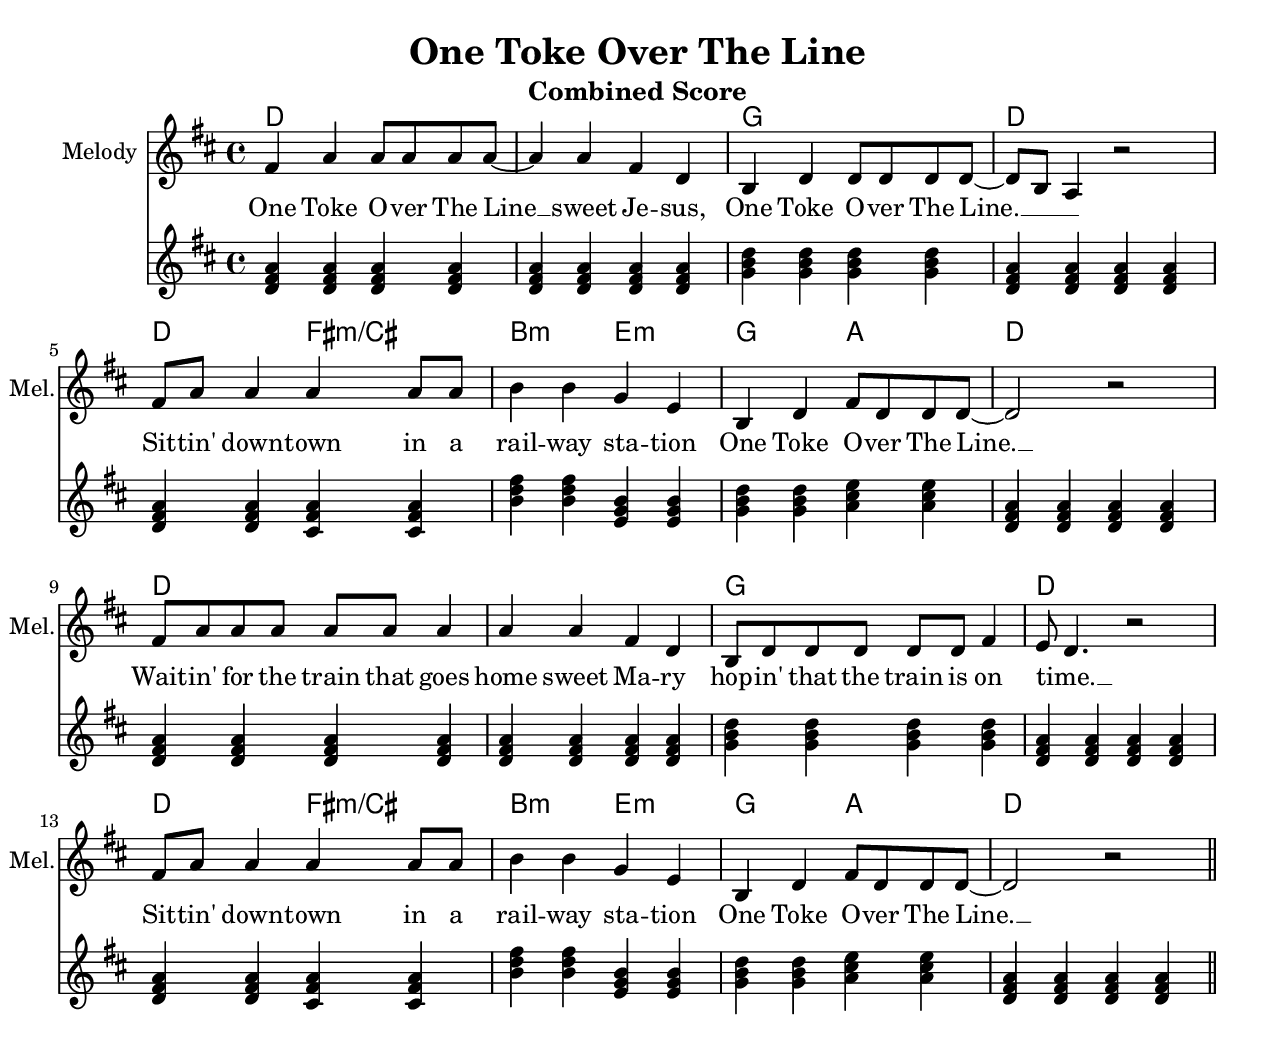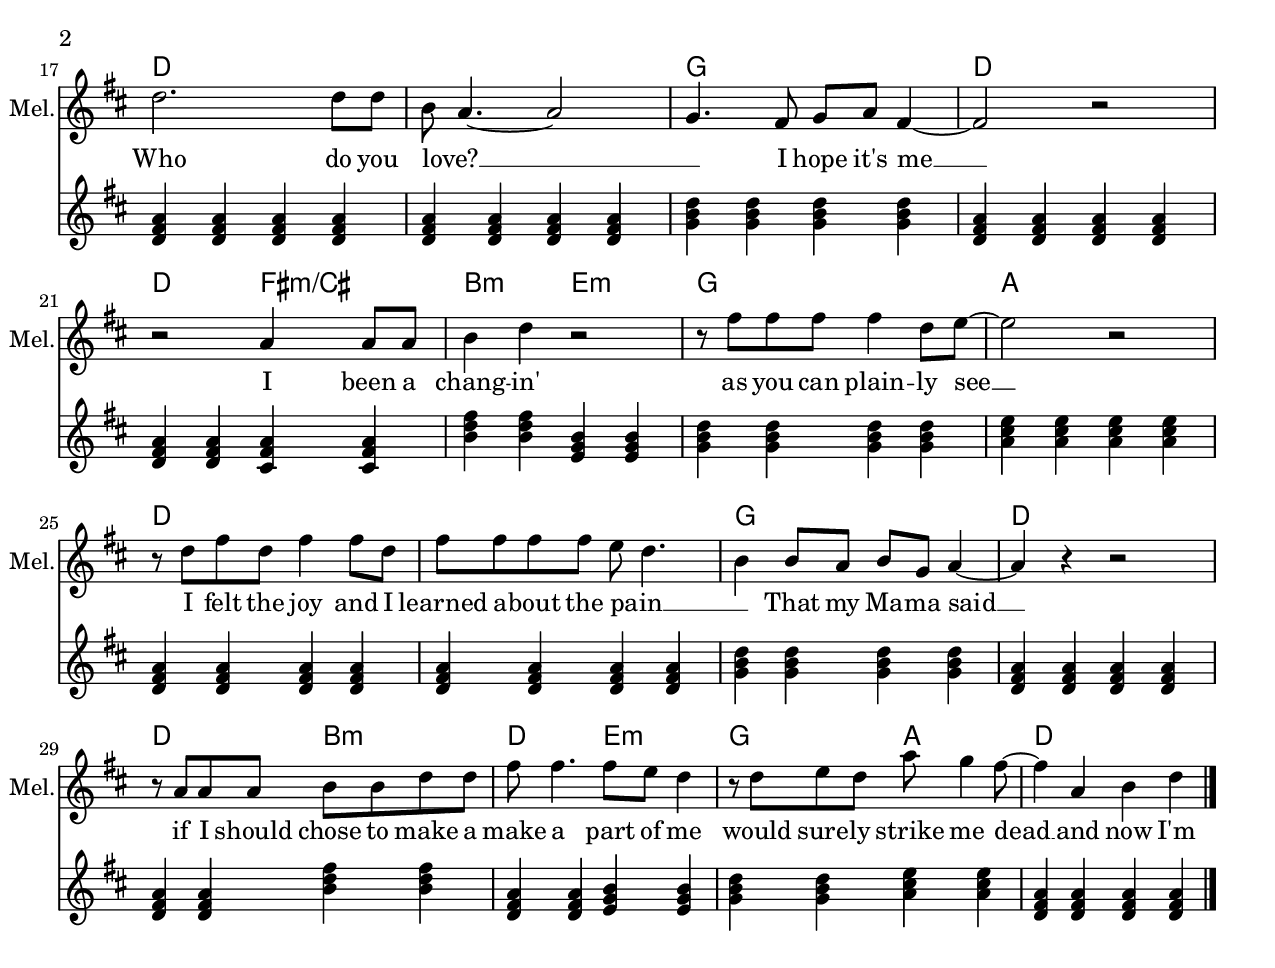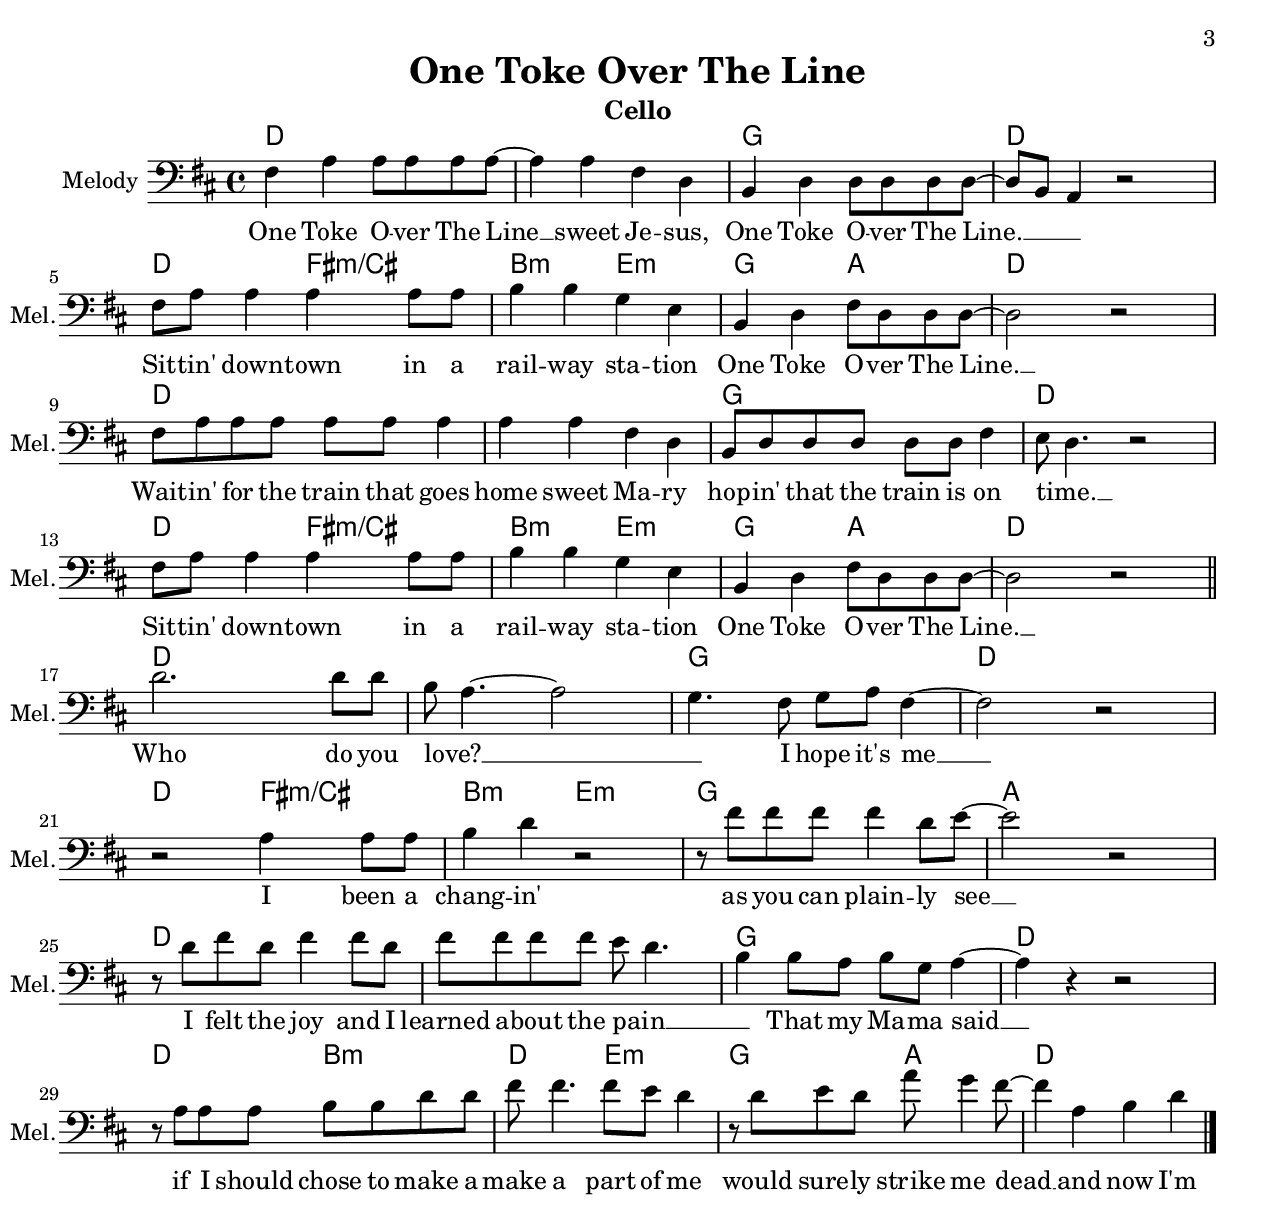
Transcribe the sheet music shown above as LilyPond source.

% -*- coding: utf-8; -*-
\version "2.10.10"
%%%%%%%%%%%%%%%%%%%%%%%%%%%%%%%%%%%%%%%%%%%%%%%%%%%%%%%%%%%%%%%%
% standard "guitar" chord notation

chExceptionMusic = {
  <c f g>1-\markup { \super "sus" }
  <c e g b>1-\markup { \super "maj7" }
  <c e g b d>1-\markup { \super "maj9" }
  <c ees ges>1-\markup { \super "dim" }
  <c ees ges beses>1-\markup { \super "dim7" }
}
chExceptionsShort =#(sequential-music-to-chord-exceptions chExceptionMusic #t)
chExceptions = #(append
  (sequential-music-to-chord-exceptions chExceptionMusic #t)
  ignatzekExceptions)

chordProperties = \sequential { 
    \set majorSevenSymbol = \markup { "maj7" }
    \set chordNameExceptions = #chExceptionsShort
}

\header {
  title = "One Toke Over The Line"
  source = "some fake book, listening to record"
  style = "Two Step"
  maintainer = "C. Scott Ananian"
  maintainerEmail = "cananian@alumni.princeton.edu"
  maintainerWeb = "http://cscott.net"
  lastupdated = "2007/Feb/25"
  meter = 240
}
#(set-default-paper-size "letter")
%#(set-global-staff-size 18)

melody = \relative c' { % middle c
  \tag #'key \key d \major
  \time 4/4

  fis='4 a a8 a a a~ |
  a='4 a fis d |
  b=4 d d8 d d d~ |
  d='8 \melisma b a4 \melismaEnd r2 |

  fis'='8 a a4 a a8 a |
  b='4 b g e |
  b=4 d fis8 d d d~ |
  d='2 r2 |

  fis='8 a a a a a a4 |
  a='4 a fis d |
  b=8 d d d d d fis4 |
  e='8 \melisma d4. \melismaEnd r2 |

  fis='8 a a4 a a8 a |
  b='4 b g e |
  b=4 d fis8 d d d~ |
  d='2 r2 |

  % Fine
  \bar "||"

  d'=''2. d8 d |
  b='8 \melisma a4. ~ a2 |
  g4. \melismaEnd fis8 g a fis4 ~ |
  fis2 r2 |

  r2 a='4 a8 a |
  b='4 d r2 |
  r8 fis=''8 fis fis fis4 d8 e8 ~ |
  e=''2 r2 |

  r8 d=''8 fis d fis4 fis8 d |
  fis=''8 fis fis fis e \melisma d4. |
  b='4 \melismaEnd b8 a b g a4 ~ |
  a='4 r4 r2 |

  r8 a='8 a a b b d d |
  fis=''8 fis4. fis8 e d4 |
  r8 d=''8 e d a' g4 fis8 ~ |
  fis=''4 a, b d |

  \bar "|."
}

harmonies = \chordmode {
  \set Score.markFormatter = #format-mark-box-letters
  \chordProperties
  \time 4/4

  \repeat unfold 2 {
    d4 d d d | d d d d | g g g g | d d d d |
    d4 d fis:m/cis fis:m/cis | b:m b:m e:m e:m | g g a a | d d d d |
  }
  
  d4 d d d | d d d d | g g g g | d d d d |
  d4 d fis:m/cis fis:m/cis | b:m b:m e:m e:m | g g g g | a a a a | 

  d4 d d d | d d d d | g g g g | d d d d |
  d4 d b:m b:m | d d e:m e:m | g g a a | d d d d |
}

words = \lyricmode {
  One Toke O -- ver The Line __ sweet Je -- sus,
  One Toke O -- ver The Line. __

  Sit -- tin' down -- town in a rail -- way sta -- tion
  One Toke O -- ver The Line. __

  Wait -- in' for the train that goes home sweet Ma -- ry
  hop -- in' that the train is on time. __

  Sit -- tin' down -- town in a rail -- way sta -- tion
  One Toke O -- ver The Line. __

  Who do you love? __ I hope it's me __
  I been a chang -- in' as you can plain -- ly see __
  I felt the joy and I learned a -- bout the pain __
  That my Ma -- ma said __
  if I should chose to make a make a part of me
  would sure -- ly strike me dead __ and now I'm
}


\paper {
  scoreTitleMarkup = \bookTitleMarkup
  bookTitleMarkup = \markup {}
  ragged-bottom = ##t
}

% combined score
\score {
  <<
    \context ChordNames {
         \set chordChanges = ##t
         \harmonies
    }
    \context Voice = melody {
      \set Staff.instrumentName = "Melody"
      \set Staff.shortInstrumentName = "Mel."
      \set Staff.voltaSpannerDuration = #(ly:make-moment 4 4)
      \melody
%      \partcombine \melody \alternate
    }
    \new Lyrics \lyricsto "melody" { \words }
    \new Staff <<
      \key d \major
      \time 3/4
      \harmonies
    >>
%{
    \new Staff <<
      \set Staff.instrumentName = \markup{ \column{ "Banjo" "(tuned" "gDGBD)" } }
      \set Staff.shortInstrumentName = "Ban."
      \banjo
    >>
    \new TabStaff <<
      \set TabStaff.stringTunings = #bass-tuning
      \set Staff.instrumentName = "Bass "
      \set Staff.shortInstrumentName = "Bas."
      \removeWithTag #'key \bass
    >>
    \new PianoStaff <<
      #(set-accidental-style 'piano-cautionary)
      \set PianoStaff.instrumentName = \markup { "Piano" \hspace #2.0 }
      \set PianoStaff.shortInstrumentName = \markup { "Pia." \hspace #2.0 }
      \context Staff = upper << \pianotop >>
      \context Staff = lower << \clef bass \pianobot >>
    >>
%}
  >>
  \layout { }
  \header {
    instrument = "Combined Score"
  }
}
				
%{
% flute score
\score {
  <<
    \context ChordNames {
         \set chordChanges = ##t
         \harmonies
    }
    \context Voice = fluteA {
      \set Staff.instrumentName = "Melody"
      \set Staff.shortInstrumentName = "Mel."
      \melody
    }
    \context Staff = fluteB {
      \set Staff.instrumentName = "Alt. Melody"
      \set Staff.shortInstrumentName = "Alt."
      \alternate
    }
  >>
  \header {
    instrument = "Flute"
    breakbefore=##t
  }
}
%}

% cello score (octave-shifted)
\score {
  <<
    \context ChordNames {
         \set chordChanges = ##t
         \harmonies
    }
    \context Voice = celloA {
      \set Staff.instrumentName = "Melody"
      \set Staff.shortInstrumentName = "Mel."
      \set Staff.voltaSpannerDuration = #(ly:make-moment 4 4)
      \transpose c c, << \clef bass \melody >> % 1 octave down
    }
    \new Lyrics \lyricsto "celloA" { \words }
%{
    \context Staff = celloB {
      \set Staff.instrumentName = "Harmony"
      \set Staff.shortInstrumentName = "Har."
      \transpose c c,, << \clef bass \alternate >> % 2 octaves down
    }
    \context Staff = celloC {
      \set Staff.instrumentName = "Bass"
      \set Staff.shortInstrumentName = "Bas."
      \transpose c c' << \clef bass \bass >> % 1 octave up
    }
%}
  >>
  \header {
    instrument = "Cello"
    breakbefore=##t
  }
}

%{
% banjo/bass score (tablature)
\score {
  <<
    \context ChordNames {
         \set chordChanges = ##t
         \transpose ees d \harmonies
    }
    \context Voice = melody {
      \set Staff.instrumentName = "Melody"
      \set Staff.shortInstrumentName = "Mel."
      \set Staff.voltaSpannerDuration = #(ly:make-moment 4 4)
      \transpose ees d \melody
    }
    \new Lyrics \lyricsto "melody" { \words }
    \new TabStaff <<
      \set Staff.instrumentName = \markup{ \column{ "Banjo" "(tuned" "gDGBD)" } }
      \set Staff.shortInstrumentName = "Ban."
      \set TabStaff.stringTunings = #banjo-open-g-tuning
      \removeWithTag #'key \banjo
    >>
    \new TabStaff <<
      \set TabStaff.stringTunings = #bass-tuning
      \set Staff.instrumentName = "Bass "
      \set Staff.shortInstrumentName = "Bas."
      \removeWithTag #'key \bass
    >>
  >>
  \header {
    instrument = "Banjo/Guitar/Bass, capo'ed up 1 fret"
    breakbefore=##t
  }
}

% piano/guitar score
\score {
  <<
    \context ChordNames {
         \set chordChanges = ##t
         \harmonies
    }
    \new Staff <<
      \set Staff.instrumentName = "Melody"
      \set Staff.shortInstrumentName = "Mel."
      \set Staff.printPartCombineTexts = ##f
      \small\partcombine \melody \alternate
    >>
    \new PianoStaff <<
      #(set-accidental-style 'piano-cautionary)
      \set PianoStaff.instrumentName = \markup { "Piano" \hspace #2.0 }
      \set PianoStaff.shortInstrumentName = \markup { "Pia." \hspace #2.0 }
      \context Staff = upper << \time 4/4 \pianotop >>
      \context Staff = lower << \clef bass \pianobot >>
    >>
  >>
  \layout { }
  \header {
    instrument = "Piano/Guitar"
    breakbefore=##t
  }
}
%}

% midi score.
\score {
  \unfoldRepeats
  \context PianoStaff <<
    \context Staff=melody << 
       \set Staff.midiInstrument = "fiddle"
       r1 \melody
     >>
    \context Staff=chords <<
      \set Staff.midiInstrument = "pizzicato strings"
      r1\pp
      \harmonies
    >>
%{
    \context Staff=alternate <<
       \set Staff.midiInstrument = "fiddle"
       r1 \alternate
     >>
    \context Staff=banjo <<
      \set Staff.midiInstrument = "banjo"
      r1\pp
      \banjo
    >>
    \context Staff=bass <<
      \set Staff.midiInstrument = "acoustic bass"
      r1
      \transpose c c' \bass
    >>
    \context Staff=upper <<
      \set Staff.midiInstrument = "acoustic grand"
      r1
      \pianotop
    >>
    \context Staff=lower <<
      \set Staff.midiInstrument = "acoustic grand"
      r1
      \pianobot
    >>
%}
  >>
  
  \midi {
    \context {
      \Score
      tempoWholesPerMinute = #(ly:make-moment 120 4)
      }
    }


}
